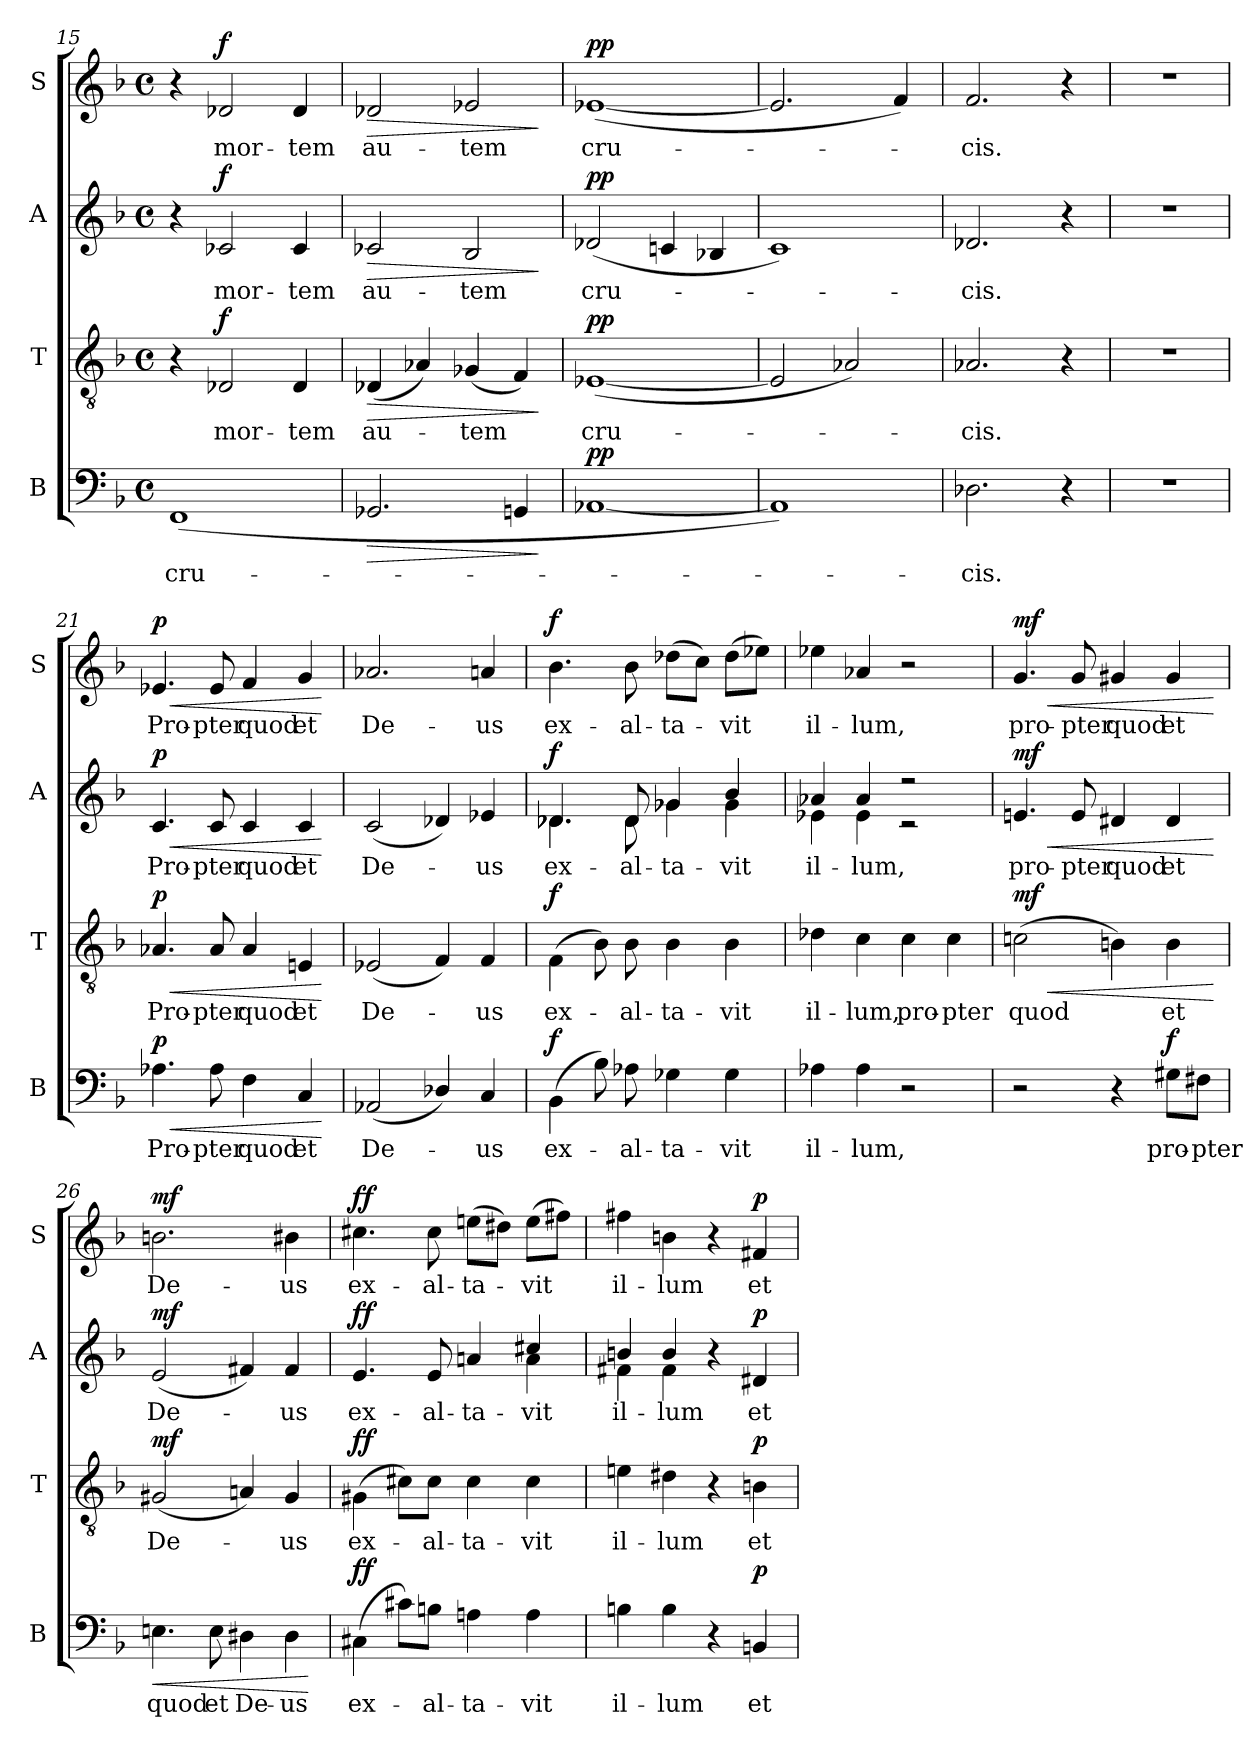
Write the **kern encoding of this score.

**kern	**text	**dynam	**kern	**text	**dynam	**kern	**text	**dynam	**kern	**text	**dynam
*part4	*part4	*part4	*part3	*part3	*part3	*part2	*part2	*part2	*part1	*part1	*part1
*staff4	*staff4	*staff4	*staff3	*staff3	*staff3	*staff2	*staff2	*staff2	*staff1	*staff1	*staff1
*I"B	*	*	*I"T	*	*	*I"A	*	*	*I"S	*	*
*I'B	*	*	*I'T	*	*	*I'A	*	*	*I'S	*	*
*clefF4	*	*	*clefGv2	*	*	*clefG2	*	*	*clefG2	*	*
*k[b-]	*	*	*k[b-]	*	*	*k[b-]	*	*	*k[b-]	*	*
*M4/4	*	*	*M4/4	*	*	*M4/4	*	*	*M4/4	*	*
*met(c)	*	*	*met(c)	*	*	*met(c)	*	*	*met(c)	*	*
=15	=15	=15	=15	=15	=15	=15	=15	=15	=15	=15	=15
(1FF	cru-	.	4r	.	.	4r	.	.	4r	.	.
!	!	!	!	!	!LO:DY:a	!	!	!LO:DY:a	!	!	!LO:DY:a
.	.	.	2D-X/	mor-	f	2c-X/	mor-	f	2d-X/	mor-	f
.	.	.	4D-/	tem	.	4c-/	tem	.	4d-/	tem	.
=16	=16	=16	=16	=16	=16	=16	=16	=16	=16	=16	=16
!	!	!LO:HP:b	!	!	!LO:HP:b	!	!	!LO:HP:b	!	!	!LO:HP:b
2.GG-X/	.	>	(4D-X/	au-	>	2c-X/	au-	>	2d-X/	au-	>
.	.	.	4A-X/)	.	.	.	.	.	.	.	.
.	.	.	(4G-X/	tem	.	2B-/	tem	.	2e-X/	tem	.
4GGn/	.	.	4F/)	.	.	.	.	.	.	.	.
.	.	]	.	.	]	.	.	]	.	.	]
=17	=17	=17	=17	=17	=17	=17	=17	=17	=17	=17	=17
!	!	!LO:DY:a	!	!	!LO:DY:a	!	!	!LO:DY:a	!	!	!LO:DY:a
[1AA-X	.	pp	([1E-X	cru-	pp	(2d-X/	cru-	pp	([1e-X	cru-	pp
.	.	.	.	.	.	4cn/	.	.	.	.	.
.	.	.	.	.	.	4B-X/	.	.	.	.	.
=18	=18	=18	=18	=18	=18	=18	=18	=18	=18	=18	=18
1AA-])	.	.	2E-/]	.	.	1c)	.	.	2.e-/]	.	.
.	.	.	2A-X/)	.	.	.	.	.	.	.	.
.	.	.	.	.	.	.	.	.	4f/)	.	.
=19	=19	=19	=19	=19	=19	=19	=19	=19	=19	=19	=19
2.D-X\	cis.	.	2.A-X/	cis.	.	2.d-X/	cis.	.	2.f/	cis.	.
4r	.	.	4r	.	.	4r	.	.	4r	.	.
=20	=20	=20	=20	=20	=20	=20	=20	=20	=20	=20	=20
1r	.	.	1r	.	.	1r	.	.	1r	.	.
!!LO:LB:g=z
=21	=21	=21	=21	=21	=21	=21	=21	=21	=21	=21	=21
!	!	!LO:HP:b	!	!	!LO:HP:b	!	!	!LO:HP:b	!	!	!LO:HP:b
!	!	!LO:DY:n=1:a	!	!	!LO:DY:n=1:a	!	!	!LO:DY:n=1:a	!	!	!LO:DY:n=1:a
4.A-X\	Pro-	< p	4.A-X/	Pro-	< p	4.c/	Pro-	< p	4.e-X/	Pro-	< p
8A-\	pter	.	8A-/	pter	.	8c/	pter	.	8e-/	pter	.
4F\	quod	.	4A-/	quod	.	4c/	quod	.	4f/	quod	.
4C/	et	.	4En/	et	.	4c/	et	.	4g/	et	.
.	.	[	.	.	[	.	.	[	.	.	[
=22	=22	=22	=22	=22	=22	=22	=22	=22	=22	=22	=22
(2AA-X/	De-	.	(>2E-X/	De-	.	(>2c/	De-	.	2.a-X/	De-	.
4D-X/)	.	.	4F/)	.	.	4d-X/)	.	.	.	.	.
4C/	us	.	4F/	us	.	4e-X/	us	.	4an/	us	.
=23	=23	=23	=23	=23	=23	=23	=23	=23	=23	=23	=23
*	*	*	*	*	*	*^	*	*	*	*	*
!	!	!LO:DY:a	!	!	!LO:DY:a	!	!	!	!LO:DY:a	!	!	!LO:DY:a
(4BB-\	ex-	f	(>4F\	ex-	f	4.d-X/	4.d-X\	ex-	f	4.b-\	ex-	f
8B-\)	.	.	8B-\)	.	.	.	.	.	.	.	.	.
8A-X\	al-	.	8B-\	al-	.	8d-\	8d-/	-al-	.	8b-\	al-	.
4G-X\	ta-	.	4B-\	ta-	.	4g-X\	4g-X/	-ta-	.	(8dd-X\L	ta-	.
.	.	.	.	.	.	.	.	.	.	8cc\J)	.	.
4G-\	vit	.	4B-\	vit	.	4b-/	4g-\	-vit	.	(8dd-\L	vit	.
.	.	.	.	.	.	.	.	.	.	8ee-X\J)	.	.
=24	=24	=24	=24	=24	=24	=24	=24	=24	=24	=24	=24	=24
4A-X\	il-	.	4d-X\	il-	.	4a-X/	4e-X\	il-	.	4ee-X\	il-	.
4A-\	lum,	.	4c\	lum,	.	4a-/	4e-\	-lum,	.	4a-X/	lum,	.
2r	.	.	4c\	pro-	.	2r	2r	.	.	2r	.	.
.	.	.	4c\	pter	.	.	.	.	.	.	.	.
*	*	*	*	*	*	*v	*v	*	*	*	*	*
=25	=25	=25	=25	=25	=25	=25	=25	=25	=25	=25	=25
!	!	!	!	!	!LO:HP:b	!	!	!LO:HP:b	!	!	!LO:HP:b
!	!	!	!	!	!LO:DY:n=1:a	!	!	!LO:DY:n=1:a	!	!	!LO:DY:n=1:a
2r	.	.	(>2cn\	quod	< mf	4.en/	pro-	< mf	4.g/	pro-	< mf
.	.	.	.	.	.	8e/	pter	.	8g/	pter	.
4r	.	.	4Bn\)	.	.	4d#X/	quod	.	4g#X/	quod	.
!	!	!LO:DY:a	!	!	!	!	!	!	!	!	!
8G#X\L	pro-	f	4B\	et	.	4d#/	et	.	4g#/	et	.
8F#X\J	pter	.	.	.	.	.	.	.	.	.	.
.	.	.	.	.	[	.	.	[	.	.	[
=26	=26	=26	=26	=26	=26	=26	=26	=26	=26	=26	=26
!	!	!LO:HP:b	!	!	!LO:DY:a	!	!	!LO:DY:a	!	!	!LO:DY:a
4.En\	quod	<	(2G#X/	De-	mf	(2e/	De-	mf	2.bn\	De-	mf
8E\	et	.	.	.	.	.	.	.	.	.	.
4D#X\	De-	.	4An/)	.	.	4f#X/)	.	.	.	.	.
4D#\	us	.	4G#/	us	.	4f#/	us	.	4b#X\	us	.
.	.	[	.	.	.	.	.	.	.	.	.
!!LO:LB:g=z
=27	=27	=27	=27	=27	=27	=27	=27	=27	=27	=27	=27
*	*	*	*	*	*	*^	*	*	*	*	*
!	!	!LO:DY:a	!	!	!LO:DY:a	!	!	!	!LO:DY:a	!	!	!LO:DY:a
(4C#X\	ex-	ff	(>4G#X\	ex-	ff	4.e/	2.ryy	ex-	ff	4.cc#X\	ex-	ff
8c#X\L)	.	.	8c#X\L)	.	.	.	.	.	.	.	.	.
8Bn\J	al-	.	8c#\J	al-	.	8e/	.	al-	.	8cc#\	al-	.
4An\	ta-	.	4c#\	ta-	.	4an/	.	ta-	.	(8een\L	ta-	.
.	.	.	.	.	.	.	.	.	.	8dd#X\J)	.	.
4A\	vit	.	4c#\	vit	.	4cc#X/	4a\	-vit	.	(8ee\L	vit	.
.	.	.	.	.	.	.	.	.	.	8ff#X\J)	.	.
=28	=28	=28	=28	=28	=28	=28	=28	=28	=28	=28	=28	=28
4Bn\	il-	.	4en\	il-	.	4bn/	4f#X\	il-	.	4ff#X\	il-	.
4B\	lum	.	4d#X\	lum	.	4b/	4f#\	-lum	.	4bn\	lum	.
4r	.	.	4r	.	.	4r	2ryy	.	.	4r	.	.
!	!	!LO:DY:a	!	!	!LO:DY:a	!	!	!	!LO:DY:a	!	!	!LO:DY:a
4BBn/	et	p	4Bn\	et	p	4d#X/	.	et	p	4f#X/	et	p
*	*	*	*	*	*	*v	*v	*	*	*	*	*
=	=	=	=	=	=	=	=	=	=	=	=
*-	*-	*-	*-	*-	*-	*-	*-	*-	*-	*-	*-
